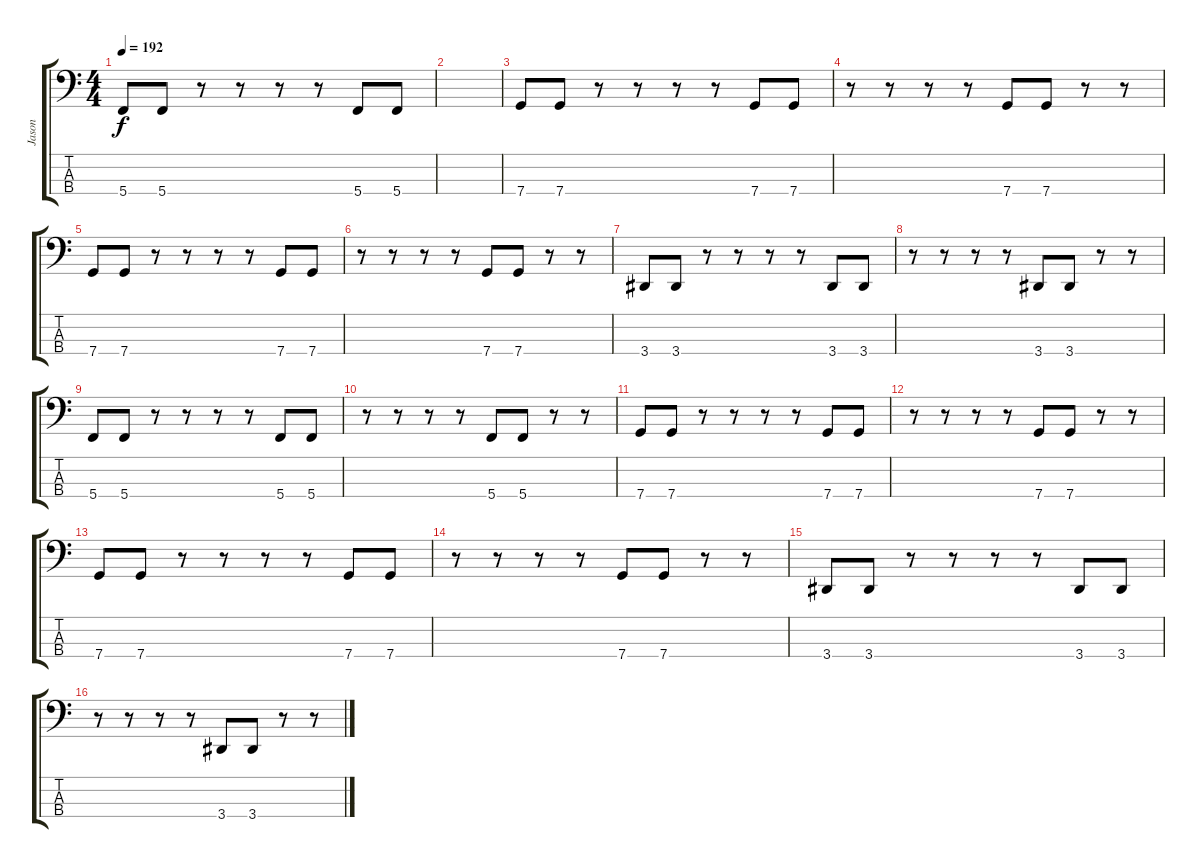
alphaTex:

\track ("Jason" "Jason") {instrument electricbassfinger}
\staff {score tabs}
\tuning (F2 C2 G1 C1) {hide}
\ts (4 4)
\tempo 192
\clef f4
\ks c
5.4.8{dy f} 5.4.8 r.8 r.8 r.8 r.8 5.4.8 5.4.8 |
|
7.4.8 7.4.8 r.8 r.8 r.8 r.8 7.4.8 7.4.8 |
r.8 r.8 r.8 r.8 7.4.8 7.4.8 r.8 r.8 |
7.4.8 7.4.8 r.8 r.8 r.8 r.8 7.4.8 7.4.8 |
r.8 r.8 r.8 r.8 7.4.8 7.4.8 r.8 r.8 |
3.4.8 3.4.8 r.8 r.8 r.8 r.8 3.4.8 3.4.8 |
r.8 r.8 r.8 r.8 3.4.8 3.4.8 r.8 r.8 |
5.4.8 5.4.8 r.8 r.8 r.8 r.8 5.4.8 5.4.8 |
r.8 r.8 r.8 r.8 5.4.8 5.4.8 r.8 r.8 |
7.4.8 7.4.8 r.8 r.8 r.8 r.8 7.4.8 7.4.8 |
r.8 r.8 r.8 r.8 7.4.8 7.4.8 r.8 r.8 |
7.4.8 7.4.8 r.8 r.8 r.8 r.8 7.4.8 7.4.8 |
r.8 r.8 r.8 r.8 7.4.8 7.4.8 r.8 r.8 |
3.4.8 3.4.8 r.8 r.8 r.8 r.8 3.4.8 3.4.8 |
r.8 r.8 r.8 r.8 3.4.8 3.4.8 r.8 r.8
